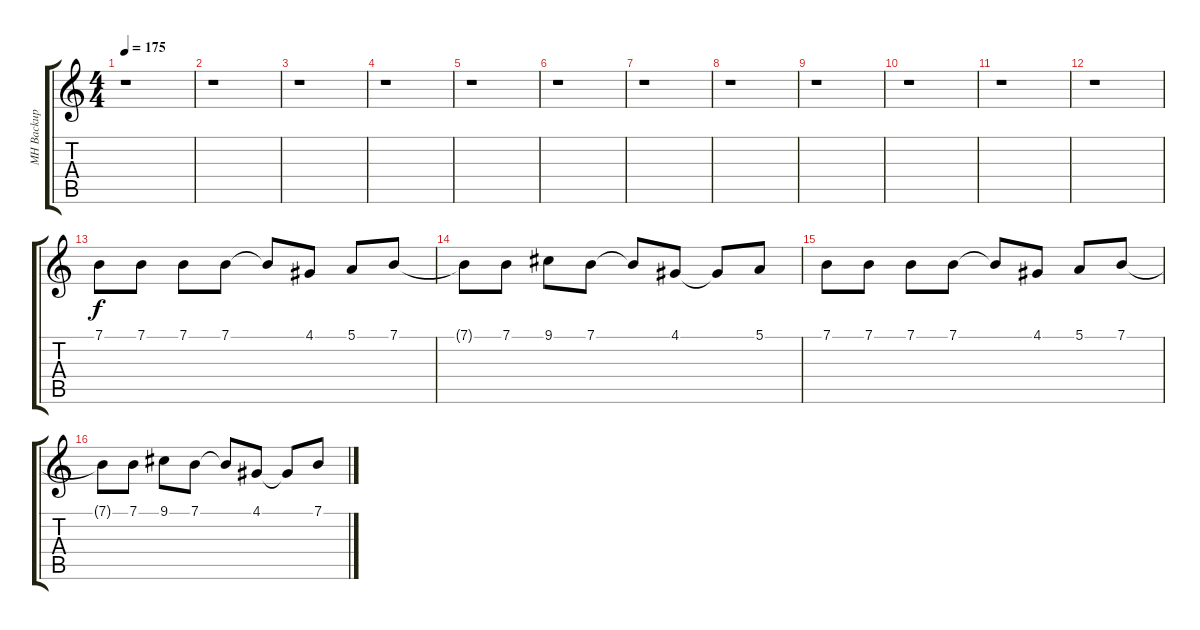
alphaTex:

\track ("MH Backup Vocals" "MH Backup ") {instrument cello}
\staff {score tabs}
\tuning (E4 B3 G3 D3 A2 E2) {hide}
\ts (4 4)
\tempo 175
\clef g2
\ks c
r.1{dy f} |
r.1 |
r.1 |
r.1 |
r.1 |
r.1 |
r.1 |
r.1 |
r.1 |
r.1 |
r.1 |
r.1 |
7.1.8 7.1.8 7.1.8 7.1.8 7.1{t}.8 4.1.8 5.1.8 7.1.8 |
7.1{t}.8 7.1.8 9.1.8 7.1.8 7.1{t}.8 4.1.8 4.1{t}.8 5.1.8 |
7.1.8 7.1.8 7.1.8 7.1.8 7.1{t}.8 4.1.8 5.1.8 7.1.8 |
7.1{t}.8 7.1.8 9.1.8 7.1.8 7.1{t}.8 4.1.8 4.1{t}.8 7.1.8
